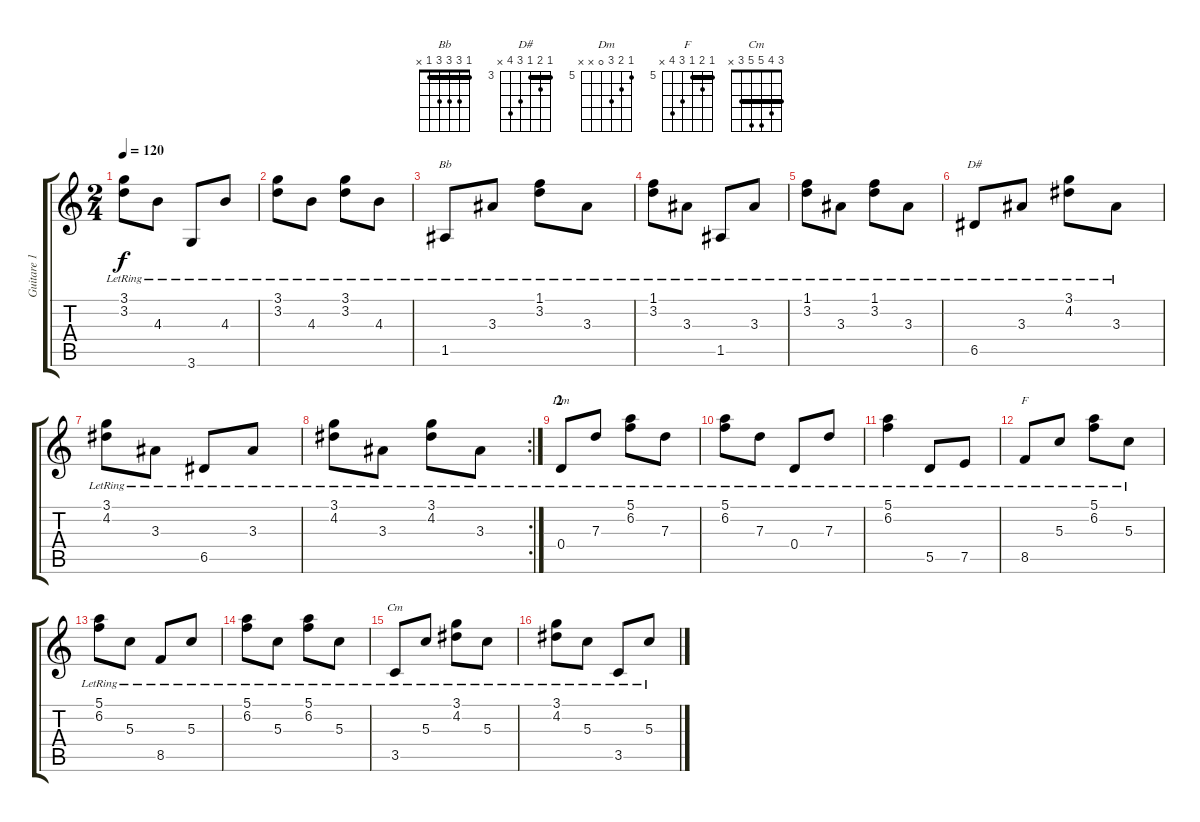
\track ("Guitare 1" "Guitare 1") {instrument acousticguitarsteel}
\staff {score tabs}
\tuning (E4 B3 G3 D3 A2 E2) {hide}
\chord ("Bb" 1 3 3 3 1 x) {barre 1}
\chord ("D#" 3 4 3 5 6 x) {firstfret 3 barre 3}
\chord ("Dm" 5 6 7 0 x x) {firstfret 5}
\chord ("F" 5 6 5 7 8 x) {firstfret 5 barre 5}
\chord ("Cm" 3 4 5 5 3 x) {barre 3}
\ts (2 4)
\tempo 120
\clef g2
\ks c
(3.1{lr} 3.2{lr}).8{dy f} 4.3{lr}.8 3.6{lr}.8 4.3{lr}.8 |
(3.1{lr} 3.2{lr}).8 4.3{lr}.8 (3.1{lr} 3.2{lr}).8 4.3{lr}.8 |
1.5{lr}.8{ch "Bb"} 3.3{lr}.8 (1.1{lr} 3.2{lr}).8 3.3{lr}.8 |
(1.1{lr} 3.2{lr}).8 3.3{lr}.8 1.5{lr}.8 3.3{lr}.8 |
(1.1{lr} 3.2{lr}).8 3.3{lr}.8 (1.1{lr} 3.2{lr}).8 3.3{lr}.8 |
6.5{lr}.8{ch "D#"} 3.3{lr}.8 (3.1{lr} 4.2{lr}).8 3.3{lr}.8 |
(3.1{lr} 4.2{lr}).8 3.3{lr}.8 6.5{lr}.8 3.3{lr}.8 |
\rc 2
(3.1{lr} 4.2{lr}).8 3.3{lr}.8 (3.1{lr} 4.2{lr}).8 3.3{lr}.8 |
\section ("" "2")
0.4{lr}.8{ch "Dm"} 7.3{lr}.8 (5.1{lr} 6.2{lr}).8 7.3{lr}.8 |
(5.1{lr} 6.2{lr}).8 7.3{lr}.8 0.4{lr}.8 7.3{lr}.8 |
(5.1{lr} 6.2{lr}).4 5.5{lr}.8 7.5{lr}.8 |
8.5{lr}.8{ch "F"} 5.3{lr}.8 (5.1{lr} 6.2{lr}).8 5.3{lr}.8 |
(5.1{lr} 6.2{lr}).8 5.3{lr}.8 8.5{lr}.8 5.3{lr}.8 |
(5.1{lr} 6.2{lr}).8 5.3{lr}.8 (5.1{lr} 6.2{lr}).8 5.3{lr}.8 |
3.5{lr}.8{ch "Cm"} 5.3{lr}.8 (3.1{lr} 4.2{lr}).8 5.3{lr}.8 |
(3.1{lr} 4.2{lr}).8 5.3{lr}.8 3.5{lr}.8 5.3{lr}.8
